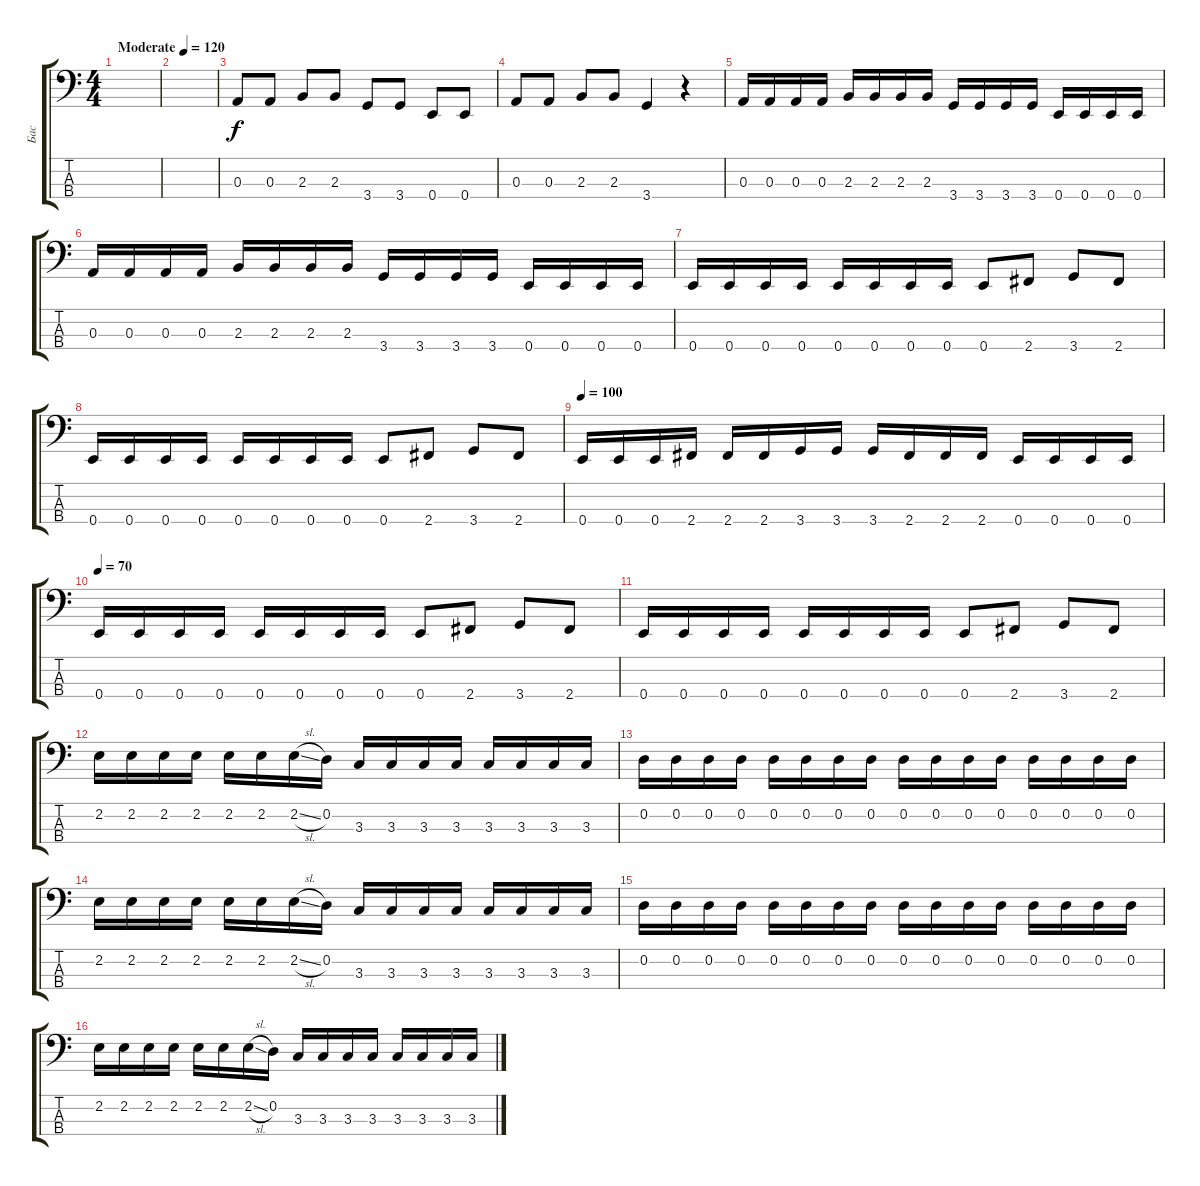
\track ("Бас" "Бас") {instrument electricbassfinger}
\staff {score tabs}
\tuning (G2 D2 A1 E1) {hide}
\ts (4 4)
\tempo (120 "Moderate")
\tempo 70
\tempo (120 "Moderate")
\clef f4
\ks c
|
|
0.3.8 0.3.8 2.3.8 2.3.8 3.4.8 3.4.8 0.4.8 0.4.8 |
0.3.8 0.3.8 2.3.8 2.3.8 3.4.4 r.4 |
0.3.16 0.3.16 0.3.16 0.3.16 2.3.16 2.3.16 2.3.16 2.3.16 3.4.16 3.4.16 3.4.16 3.4.16 0.4.16 0.4.16 0.4.16 0.4.16 |
0.3.16 0.3.16 0.3.16 0.3.16 2.3.16 2.3.16 2.3.16 2.3.16 3.4.16 3.4.16 3.4.16 3.4.16 0.4.16 0.4.16 0.4.16 0.4.16 |
0.4.16 0.4.16 0.4.16 0.4.16 0.4.16 0.4.16 0.4.16 0.4.16 0.4.8 2.4.8 3.4.8 2.4.8 |
0.4.16 0.4.16 0.4.16 0.4.16 0.4.16 0.4.16 0.4.16 0.4.16 0.4.8 2.4.8 3.4.8 2.4.8 |
\tempo 100
0.4.16 0.4.16 0.4.16 2.4.16 2.4.16 2.4.16 3.4.16 3.4.16 3.4.16 2.4.16 2.4.16 2.4.16 0.4.16 0.4.16 0.4.16 0.4.16 |
\tempo 70
0.4.16 0.4.16 0.4.16 0.4.16 0.4.16 0.4.16 0.4.16 0.4.16 0.4.8 2.4.8 3.4.8 2.4.8 |
0.4.16 0.4.16 0.4.16 0.4.16 0.4.16 0.4.16 0.4.16 0.4.16 0.4.8 2.4.8 3.4.8 2.4.8 |
2.2.16 2.2.16 2.2.16 2.2.16 2.2.16 2.2.16 2.2{sl}.16 0.2.16 3.3.16 3.3.16 3.3.16 3.3.16 3.3.16 3.3.16 3.3.16 3.3.16 |
0.2.16 0.2.16 0.2.16 0.2.16 0.2.16 0.2.16 0.2.16 0.2.16 0.2.16 0.2.16 0.2.16 0.2.16 0.2.16 0.2.16 0.2.16 0.2.16 |
2.2.16 2.2.16 2.2.16 2.2.16 2.2.16 2.2.16 2.2{sl}.16 0.2.16 3.3.16 3.3.16 3.3.16 3.3.16 3.3.16 3.3.16 3.3.16 3.3.16 |
0.2.16 0.2.16 0.2.16 0.2.16 0.2.16 0.2.16 0.2.16 0.2.16 0.2.16 0.2.16 0.2.16 0.2.16 0.2.16 0.2.16 0.2.16 0.2.16 |
2.2.16 2.2.16 2.2.16 2.2.16 2.2.16 2.2.16 2.2{sl}.16 0.2.16 3.3.16 3.3.16 3.3.16 3.3.16 3.3.16 3.3.16 3.3.16 3.3.16
